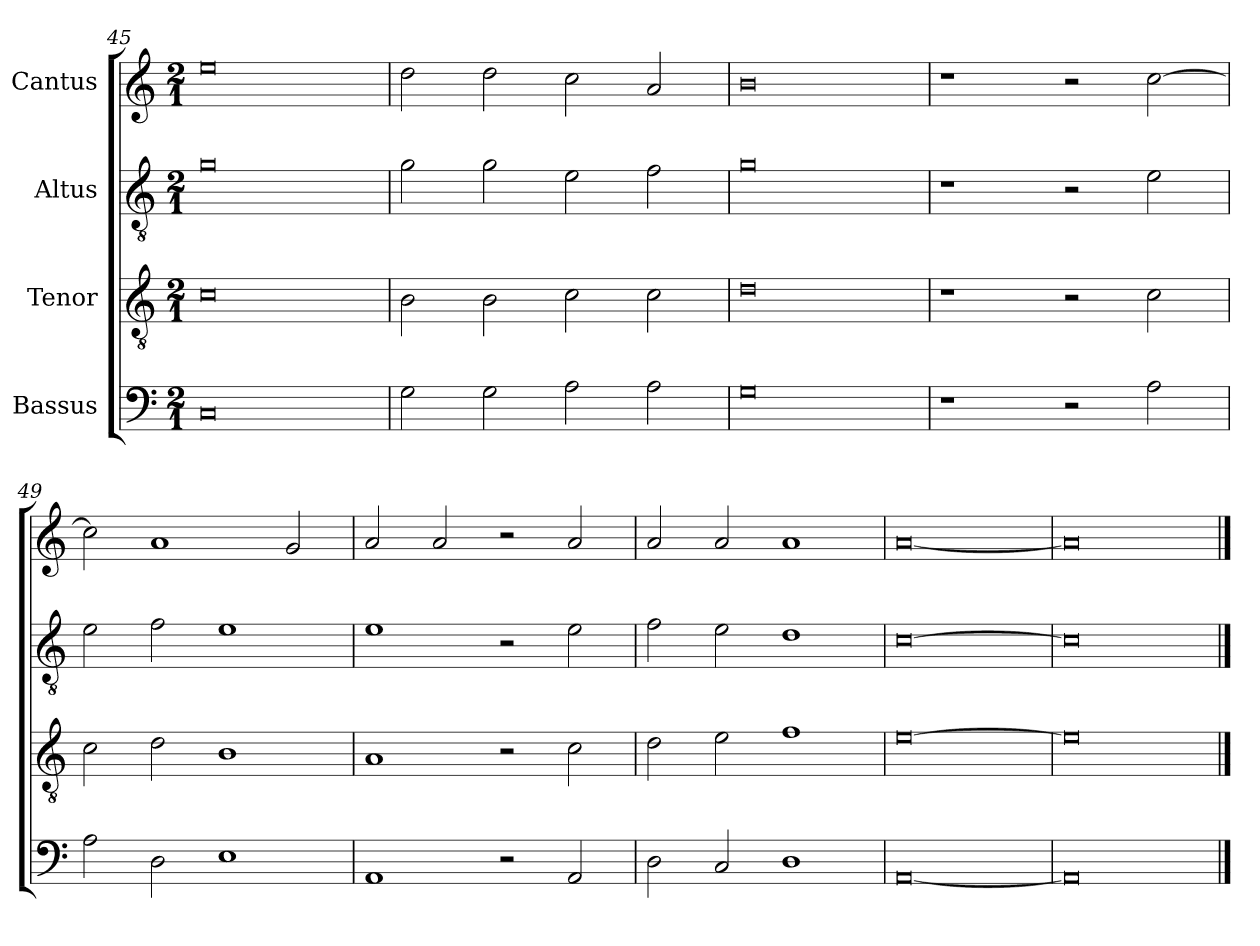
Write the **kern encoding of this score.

**kern	**kern	**kern	**kern
*part4	*part3	*part2	*part1
*staff4	*staff3	*staff2	*staff1
*I"Bassus	*I"Tenor	*I"Altus	*I"Cantus
*clefF4	*clefGv2	*clefGv2	*clefG2
*	*ITrd7c12	*ITrd7c12	*
*k[]	*k[]	*k[]	*k[]
*C:	*C:	*C:	*C:
*M2/1	*M2/1	*M2/1	*M2/1
=45	=45	=45	=45
0Ci	0Ci	0Gi	0eei
=46	=46	=46	=46
2Gi\	2BBi\	2Gi\	2ddi\
2Gi\	2BBi\	2Gi\	2ddi\
2Ai\	2Ci\	2Ei\	2cci\
2Ai\	2Ci\	2Fi\	2ai/
!!LO:LB:g=z
=47	=47	=47	=47
0Gi	0Di	0Gi	0bi
=48	=48	=48	=48
1r	1r	1r	1r
2r	2r	2r	2r
2Ai\	2Ci\	2Ei\	[>2cci\
=49	=49	=49	=49
2Ai\	2Ci\	2Ei\	2cci\]
2Di\	2Di\	2Fi\	1ai
1Ei	1BBi	1Ei	.
.	.	.	2gi/
=50	=50	=50	=50
1AAi	1AAi	1Ei	2ai/
.	.	.	2ai/
2r	2r	2r	2r
2AAi/	2Ci\	2Ei\	2ai/
=51	=51	=51	=51
2Di\	2Di\	2Fi\	2ai/
2Ci/	2Ei\	2Ei\	2ai/
1Di	1Fi	1Di	1ai
=52	=52	=52	=52
[<0AAi	[>0Ei	[>0Ci	[<0ai
=53	=53	=53	=53
0AAi]	0Ei]	0Ci]	0ai]
==	==	==	==
*-	*-	*-	*-
